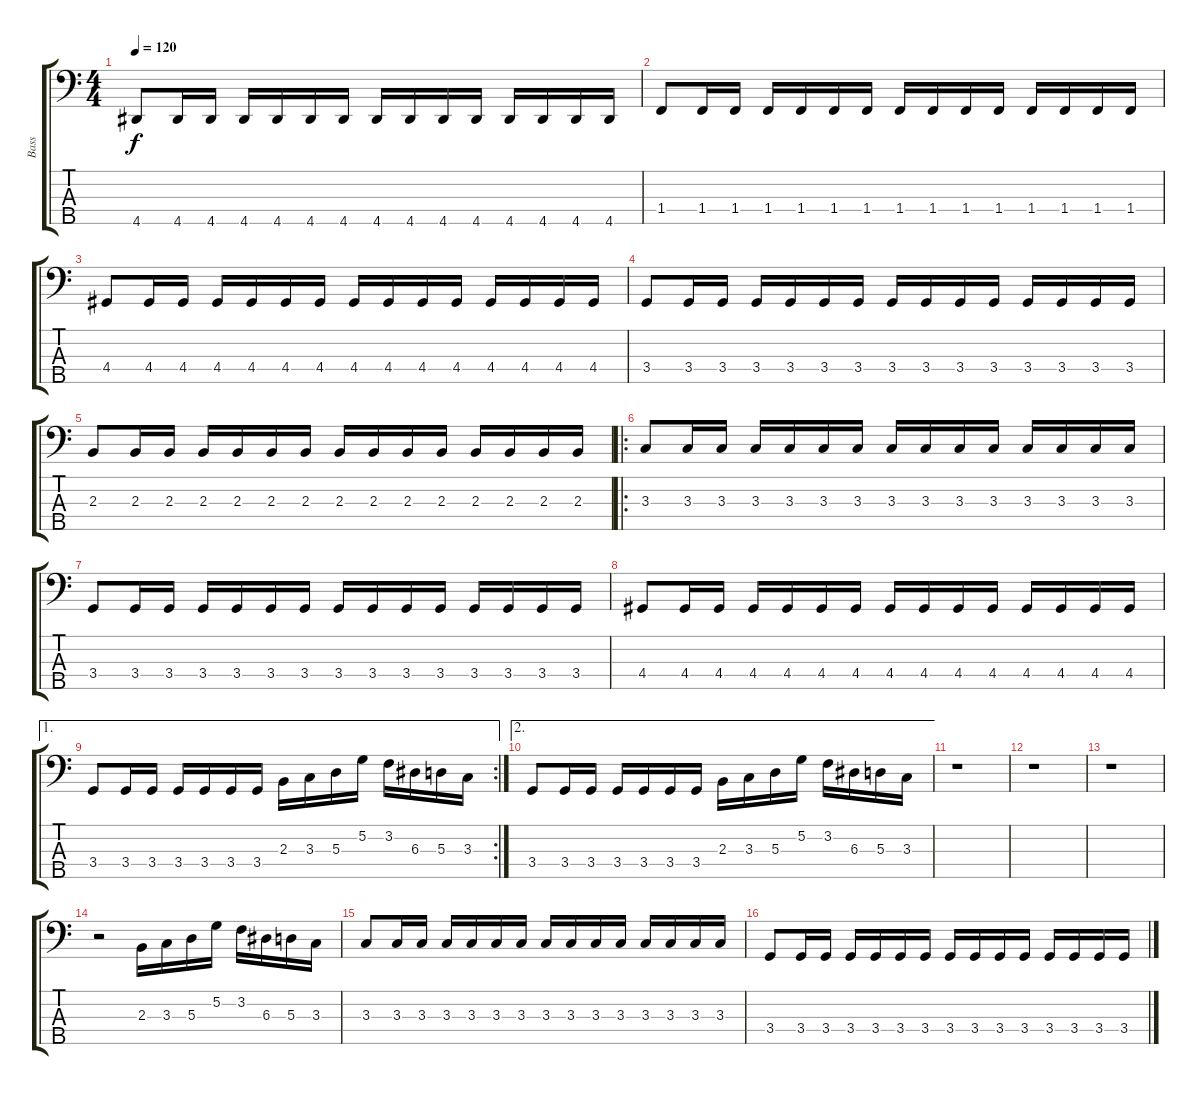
\track ("Bass" "Bass") {instrument electricbassfinger}
\staff {score tabs}
\tuning (G2 D2 A1 E1 B0) {hide}
\ts (4 4)
\tempo 120
\clef f4
\ks c
4.5.8{dy f} 4.5.16 4.5.16 4.5.16 4.5.16 4.5.16 4.5.16 4.5.16 4.5.16 4.5.16 4.5.16 4.5.16 4.5.16 4.5.16 4.5.16 |
1.4.8 1.4.16 1.4.16 1.4.16 1.4.16 1.4.16 1.4.16 1.4.16 1.4.16 1.4.16 1.4.16 1.4.16 1.4.16 1.4.16 1.4.16 |
4.4.8 4.4.16 4.4.16 4.4.16 4.4.16 4.4.16 4.4.16 4.4.16 4.4.16 4.4.16 4.4.16 4.4.16 4.4.16 4.4.16 4.4.16 |
3.4.8 3.4.16 3.4.16 3.4.16 3.4.16 3.4.16 3.4.16 3.4.16 3.4.16 3.4.16 3.4.16 3.4.16 3.4.16 3.4.16 3.4.16 |
2.3.8 2.3.16 2.3.16 2.3.16 2.3.16 2.3.16 2.3.16 2.3.16 2.3.16 2.3.16 2.3.16 2.3.16 2.3.16 2.3.16 2.3.16 |
\ro
3.3.8 3.3.16 3.3.16 3.3.16 3.3.16 3.3.16 3.3.16 3.3.16 3.3.16 3.3.16 3.3.16 3.3.16 3.3.16 3.3.16 3.3.16 |
3.4.8 3.4.16 3.4.16 3.4.16 3.4.16 3.4.16 3.4.16 3.4.16 3.4.16 3.4.16 3.4.16 3.4.16 3.4.16 3.4.16 3.4.16 |
4.4.8 4.4.16 4.4.16 4.4.16 4.4.16 4.4.16 4.4.16 4.4.16 4.4.16 4.4.16 4.4.16 4.4.16 4.4.16 4.4.16 4.4.16 |
\ae 1
\rc 2
3.4.8 3.4.16 3.4.16 3.4.16 3.4.16 3.4.16 3.4.16 2.3.16 3.3.16 5.3.16 5.2.16 3.2.16 6.3.16 5.3.16 3.3.16 |
\ae 2
3.4.8 3.4.16 3.4.16 3.4.16 3.4.16 3.4.16 3.4.16 2.3.16 3.3.16 5.3.16 5.2.16 3.2.16 6.3.16 5.3.16 3.3.16 |
r.1 |
r.1 |
r.1 |
r.2 2.3.16 3.3.16 5.3.16 5.2.16 3.2.16 6.3.16 5.3.16 3.3.16 |
3.3.8 3.3.16 3.3.16 3.3.16 3.3.16 3.3.16 3.3.16 3.3.16 3.3.16 3.3.16 3.3.16 3.3.16 3.3.16 3.3.16 3.3.16 |
3.4.8 3.4.16 3.4.16 3.4.16 3.4.16 3.4.16 3.4.16 3.4.16 3.4.16 3.4.16 3.4.16 3.4.16 3.4.16 3.4.16 3.4.16
